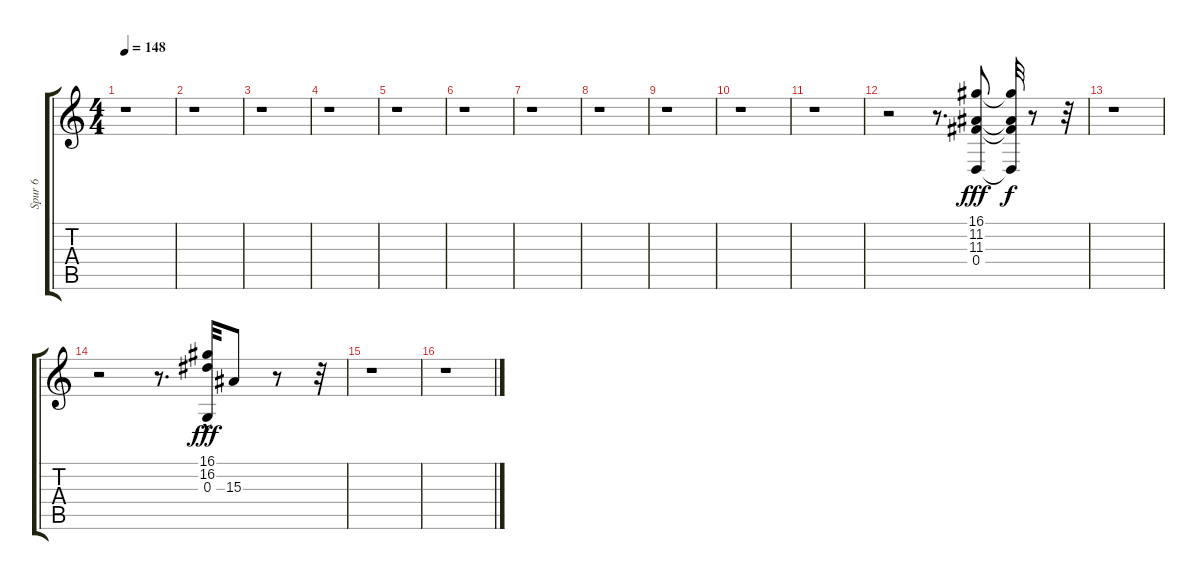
\track ("Spur 6" "Spur 6") {instrument brasssection}
\staff {score tabs}
\tuning (E4 B3 G3 D3 A2 E2) {hide}
\ts (4 4)
\tempo 148
\clef g2
\ks c
r.1{dy fff} |
r.1 |
r.1 |
r.1 |
r.1 |
r.1 |
r.1 |
r.1 |
r.1 |
r.1 |
r.1 |
r.2 r.8{d} (16.1 11.2 11.3 0.4).8 (16.1{t} 11.2{t} 11.3{t} 0.4{t}).32{dy f} r.8 r.32 |
r.1 |
r.2 r.8{d} (16.1{hac} 16.2{hac} 0.3).32{dy fff} 15.3.8 r.8 r.32 |
r.1 |
r.1
